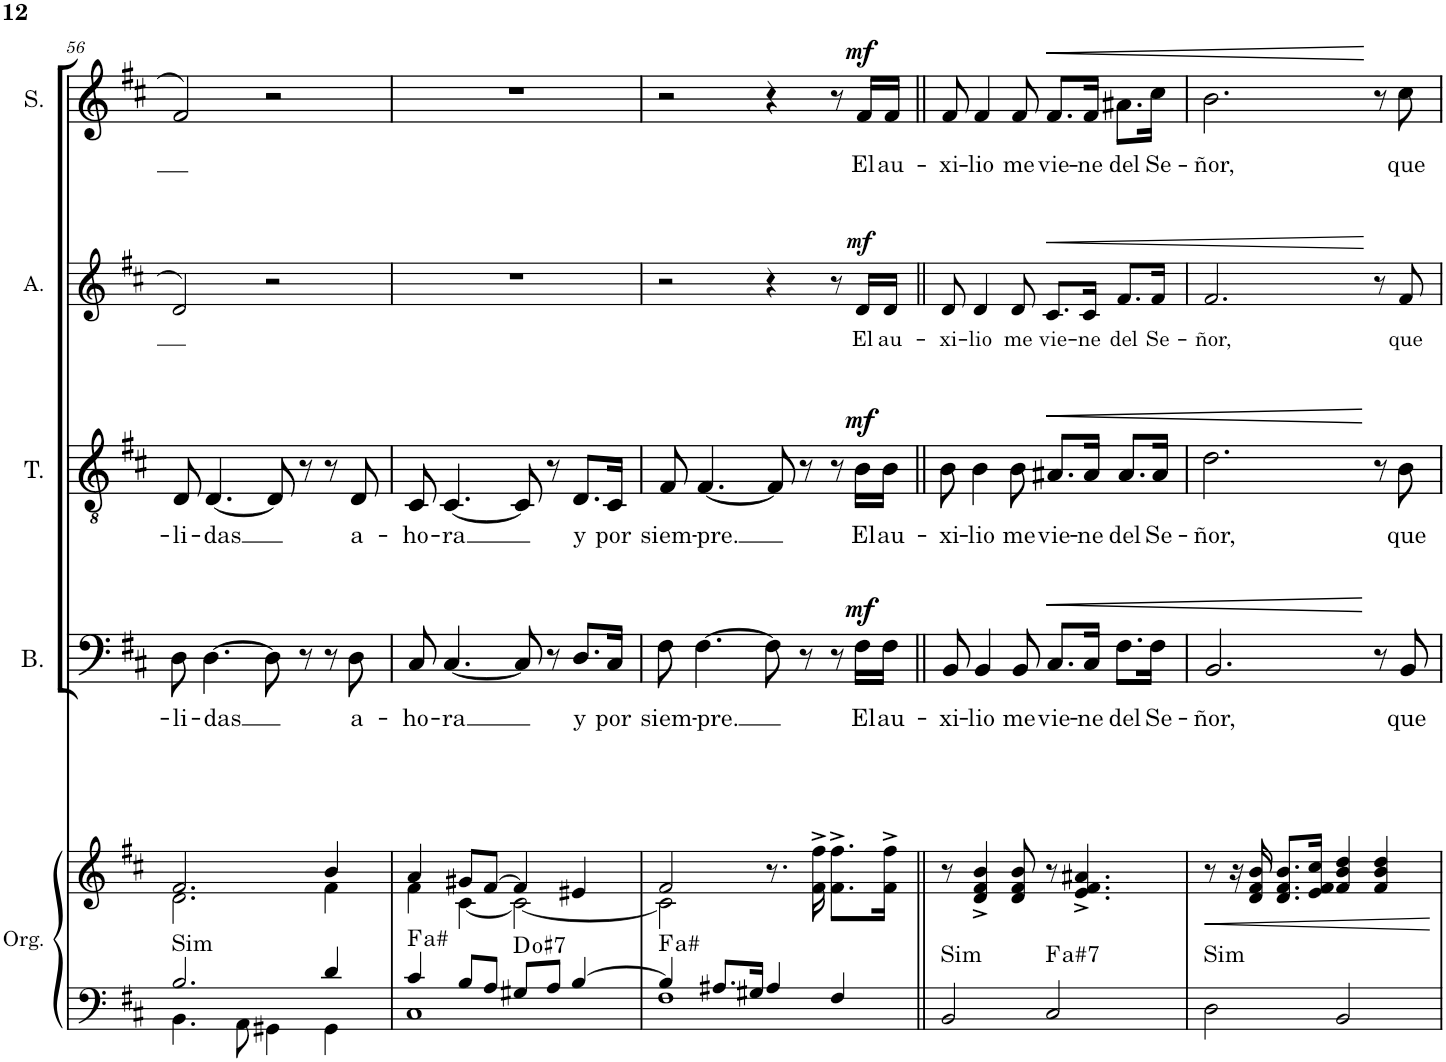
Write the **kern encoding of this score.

**kern	**kern	**dynam	**harte	**kern	**text	**dynam	**kern	**text	**dynam	**kern	**text	**dynam	**kern	**text	**dynam
*part5	*part5	*part5	*part5	*part4	*part4	*part4	*part3	*part3	*part3	*part2	*part2	*part2	*part1	*part1	*part1
*staff6	*staff5	*staff5/6	*	*staff4	*staff4	*staff4	*staff3	*staff3	*staff3	*staff2	*staff2	*staff2	*staff1	*staff1	*staff1
*I"Órgano	*	*	*	*I"Bajo	*	*	*I"Tenor	*	*	*I"Alto	*	*	*I"Soprano	*	*
*	*	*	*	*I'B.	*	*	*I'T.	*	*	*I'A.	*	*	*I'S.	*	*
!!LO:PB:g=z
*clefF4	*clefG2	*	*	*clefF4	*	*	*clefGv2	*	*	*clefG2	*	*	*clefG2	*	*
*k[f#c#]	*k[f#c#]	*	*	*k[f#c#]	*	*	*k[f#c#]	*	*	*k[f#c#]	*	*	*k[f#c#]	*	*
*M4/4	*M4/4	*	*	*M4/4	*	*	*M4/4	*	*	*M4/4	*	*	*M4/4	*	*
*met(c)	*met(c)	*	*	*met(c)	*	*	*met(c)	*	*	*met(c)	*	*	*met(c)	*	*
=56	=56	=56	=56	=56	=56	=56	=56	=56	=56	=56	=56	=56	=56	=56	=56
*^	*^	*	*	*	*	*	*	*	*	*	*	*	*	*	*
!	!	!	!	!	!LO:H:kt=Sim	!	!LO:LY:b	!	!	!LO:LY:b	!	!	!	!	!	!	!
2.B/	4.BB\	2.f#/	2.d\	.	N	8D\	-li-	.	8D/	-li-	.	2d/	.	.	2f#/	.	.
!	!	!	!	!	!	!	!LO:LY:b	!	!	!LO:LY:b	!	!	!	!	!	!	!
.	.	.	.	.	.	[4.D\	-das	.	[4.D/	-das	.	.	.	.	.	.	.
.	8AA\	.	.	.	.	.	.	.	.	.	.	.	.	.	.	.	.
.	4GG#X\	.	.	.	.	8D\]	.	.	8D/]	.	.	2r	.	.	2r	.	.
.	.	.	.	.	.	8r	.	.	8r	.	.	.	.	.	.	.	.
4d/	4GG#\	4b/	4f#\	.	.	8r	.	.	8r	.	.	.	.	.	.	.	.
!	!	!	!	!	!	!	!LO:LY:b	!	!	!LO:LY:b	!	!	!	!	!	!	!
.	.	.	.	.	.	8D\	a-	.	8D/	a-	.	.	.	.	.	.	.
=57	=57	=57	=57	=57	=57	=57	=57	=57	=57	=57	=57	=57	=57	=57	=57	=57	=57
!	!	!	!	!	!LO:H:kt=a#	!	!LO:LY:b	!	!	!LO:LY:b	!	!	!	!	!	!	!
4c#/	1C#	4a/	4f#\	.	.	8C#/	-ho-	.	8C#/	-ho-	.	1r	.	.	1r	.	.
!	!	!	!	!	!	!	!LO:LY:b	!	!	!LO:LY:b	!	!	!	!	!	!	!
.	.	.	.	.	.	[4.C#/	-ra	.	[4.C#/	-ra	.	.	.	.	.	.	.
8B/L	.	8g#X/L	[4c#\	.	.	.	.	.	.	.	.	.	.	.	.	.	.
8A/J	.	[8f#/J	.	.	.	.	.	.	.	.	.	.	.	.	.	.	.
8G#X/L	.	4f#/]	2c#\_	.	D:dim(#7)	8C#/]	.	.	8C#/]	.	.	.	.	.	.	.	.
8A/J	.	.	.	.	.	8r	.	.	8r	.	.	.	.	.	.	.	.
!	!	!	!	!	!	!	!LO:LY:b	!	!	!LO:LY:b	!	!	!	!	!	!	!
[4B/	.	4e#X/	.	.	.	8.D/L	y	.	8.D/L	y	.	.	.	.	.	.	.
!	!	!	!	!	!	!	!LO:LY:b	!	!	!LO:LY:b	!	!	!	!	!	!	!
.	.	.	.	.	.	16C#/Jk	por	.	16C#/Jk	por	.	.	.	.	.	.	.
=58	=58	=58	=58	=58	=58	=58	=58	=58	=58	=58	=58	=58	=58	=58	=58	=58	=58
!	!	!	!	!	!LO:H:kt=a#	!	!LO:LY:b	!	!	!LO:LY:b	!	!	!	!	!	!	!
4B/]	1F#	2f#/	2c#\]	.	.	8F#\	siem-	.	8F#/	siem-	.	2r	.	.	2r	.	.
!	!	!	!	!	!	!	!LO:LY:b	!	!	!LO:LY:b	!	!	!	!	!	!	!
.	.	.	.	.	.	[4.F#\	-pre.	.	[4.F#/	-pre.	.	.	.	.	.	.	.
8.A#X/L	.	.	.	.	.	.	.	.	.	.	.	.	.	.	.	.	.
16G#X/Jk	.	.	.	.	.	.	.	.	.	.	.	.	.	.	.	.	.
4A#/	.	8.r	2ryy	.	.	8F#\]	.	.	8F#/]	.	.	4r	.	.	4r	.	.
.	.	.	.	.	.	8r	.	.	8r	.	.	.	.	.	.	.	.
.	.	16f#\^ 16ff#\^	.	.	.	.	.	.	.	.	.	.	.	.	.	.	.
4F#/	.	8.f#\^ 8.ff#\^L	.	.	.	8r	.	.	8r	.	.	8r	.	.	8r	.	.
!	!	!	!	!	!	!	!LO:LY:b	!LO:DY:a	!	!LO:LY:b	!LO:DY:a	!	!LO:LY:b	!LO:DY:a	!	!LO:LY:b	!LO:DY:a
.	.	.	.	.	.	16F#\LL	El	mf	16B\LL	El	mf	16d/LL	El	mf	16f#/LL	El	mf
!	!	!	!	!	!	!	!LO:LY:b	!	!	!LO:LY:b	!	!	!LO:LY:b	!	!	!LO:LY:b	!
.	.	16f#\^ 16ff#\^Jk	.	.	.	16F#\JJ	au-	.	16B\JJ	au-	.	16d/JJ	au-	.	16f#/JJ	au-	.
*v	*v	*	*	*	*	*	*	*	*	*	*	*	*	*	*	*	*
*	*v	*v	*	*	*	*	*	*	*	*	*	*	*	*	*	*
=59||	=59||	=59||	=59||	=59||	=59||	=59||	=59||	=59||	=59||	=59||	=59||	=59||	=59||	=59||	=59||
!	!	!	!LO:H:kt=Sim	!	!LO:LY:b	!	!	!LO:LY:b	!	!	!LO:LY:b	!	!	!LO:LY:b	!
2BB/	8r	.	N	8BB/	-xi-	.	8B\	-xi-	.	8d/	-xi-	.	8f#/	-xi-	.
!	!	!	!	!	!LO:LY:b	!	!	!LO:LY:b	!	!	!LO:LY:b	!	!	!LO:LY:b	!
.	4d/^ 4f#/^ 4b/^	.	.	4BB/	-lio	.	4B\	-lio	.	4d/	-lio	.	4f#/	-lio	.
!	!	!	!	!	!LO:LY:b	!	!	!LO:LY:b	!	!	!LO:LY:b	!	!	!LO:LY:b	!
.	8d/ 8f#/ 8b/	.	.	8BB/	me	.	8B\	me	.	8d/	me	.	8f#/	me	.
!	!	!	!LO:H:kt=a#	!	!LO:LY:b	!LO:HP:b	!	!LO:LY:b	!LO:HP:b	!	!LO:LY:b	!LO:HP:b	!	!LO:LY:b	!LO:HP:b
2C#/	8r	.	.	8.C#/L	vie-	<	8.A#X/L	vie-	<	8.c#/L	vie-	<	8.f#/L	vie-	<
.	4.e/^ 4.f#/^ 4.a#X/^	.	.	.	.	.	.	.	.	.	.	.	.	.	.
!	!	!	!	!	!LO:LY:b	!	!	!LO:LY:b	!	!	!LO:LY:b	!	!	!LO:LY:b	!
.	.	.	.	16C#/Jk	-ne	.	16A#/Jk	-ne	.	16c#/Jk	-ne	.	16f#/Jk	-ne	.
!	!	!	!	!	!LO:LY:b	!	!	!LO:LY:b	!	!	!LO:LY:b	!	!	!LO:LY:b	!
.	.	.	.	8.F#\L	del	.	8.A#/L	del	.	8.f#/L	del	.	8.a#X\L	del	.
!	!	!	!	!	!LO:LY:b	!	!	!LO:LY:b	!	!	!LO:LY:b	!	!	!LO:LY:b	!
.	.	.	.	16F#\Jk	Se-	.	16A#/Jk	Se-	.	16f#/Jk	Se-	.	16cc#\Jk	Se-	.
=60	=60	=60	=60	=60	=60	=60	=60	=60	=60	=60	=60	=60	=60	=60	=60
!	!	!LO:HP:b	!LO:H:kt=Sim	!	!LO:LY:b	!	!	!LO:LY:b	!	!	!LO:LY:b	!	!	!LO:LY:b	!
2D\	8r	<	N	2.BB/	-ñor,	.	2.d\	-ñor,	.	2.f#/	-ñor,	.	2.b\	-ñor,	.
.	16r	.	.	.	.	.	.	.	.	.	.	.	.	.	.
.	16d/ 16f#/ 16b/	.	.	.	.	.	.	.	.	.	.	.	.	.	.
.	8.d/ 8.f#/ 8.b/L	.	.	.	.	.	.	.	.	.	.	.	.	.	.
.	16e/ 16f#/ 16cc#/Jk	.	.	.	.	.	.	.	.	.	.	.	.	.	.
2BB/	4f#/ 4b/ 4dd/	.	.	.	.	.	.	.	.	.	.	.	.	.	.
.	4f#/ 4b/ 4dd/	.	.	8r	.	[	8r	.	[	8r	.	[	8r	.	[
!	!	!	!	!	!LO:LY:b	!	!	!LO:LY:b	!	!	!LO:LY:b	!	!	!LO:LY:b	!
.	.	.	.	8BB/	que	.	8B\	que	.	8f#/	que	.	8cc#\	que	.
.	.	[	.	.	.	.	.	.	.	.	.	.	.	.	.
=	=	=	=	=	=	=	=	=	=	=	=	=	=	=	=
*-	*-	*-	*-	*-	*-	*-	*-	*-	*-	*-	*-	*-	*-	*-	*-
